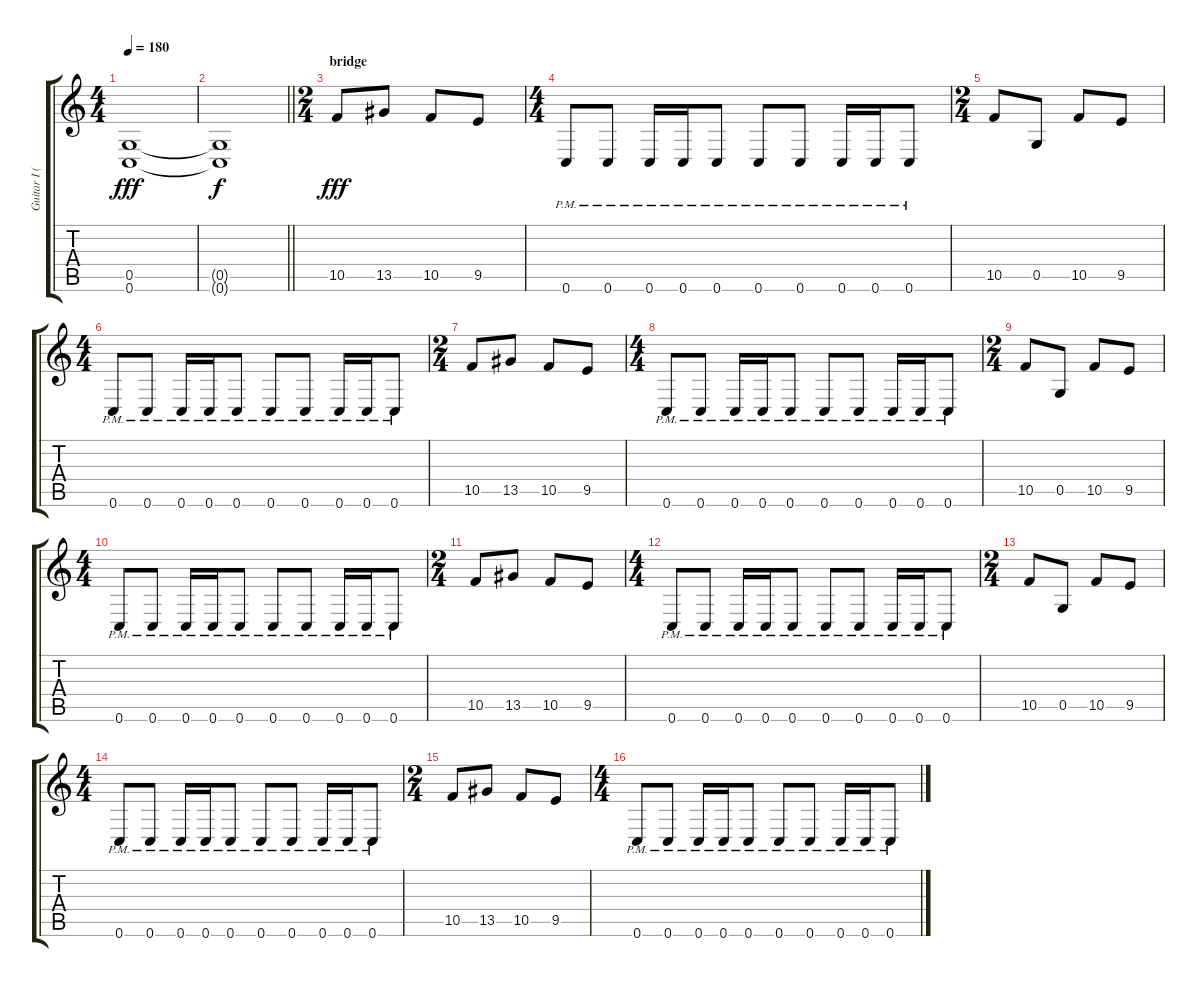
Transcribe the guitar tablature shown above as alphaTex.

\track ("Guitar I (Lead)" "Guitar I (") {instrument distortionguitar}
\staff {score tabs}
\tuning (D4 A3 F3 C3 G2 C2) {hide}
\ts (4 4)
\tempo 180
\clef g2
\ks c
(0.5 0.6).1{dy fff} |
\barLineRight lightlight
(0.5{t} 0.6{t}).1{dy f} |
\ts (2 4)
\section ("" "bridge")
10.5.8{dy fff} 13.5.8 10.5.8 9.5.8 |
\ts (4 4)
0.6{pm}.8 0.6{pm}.8 0.6{pm}.16 0.6{pm}.16 0.6{pm}.8 0.6{pm}.8 0.6{pm}.8 0.6{pm}.16 0.6{pm}.16 0.6{pm}.8 |
\ts (2 4)
10.5.8 0.5.8 10.5.8 9.5.8 |
\ts (4 4)
0.6{pm}.8 0.6{pm}.8 0.6{pm}.16 0.6{pm}.16 0.6{pm}.8 0.6{pm}.8 0.6{pm}.8 0.6{pm}.16 0.6{pm}.16 0.6{pm}.8 |
\ts (2 4)
10.5.8 13.5.8 10.5.8 9.5.8 |
\ts (4 4)
0.6{pm}.8 0.6{pm}.8 0.6{pm}.16 0.6{pm}.16 0.6{pm}.8 0.6{pm}.8 0.6{pm}.8 0.6{pm}.16 0.6{pm}.16 0.6{pm}.8 |
\ts (2 4)
10.5.8 0.5.8 10.5.8 9.5.8 |
\ts (4 4)
0.6{pm}.8 0.6{pm}.8 0.6{pm}.16 0.6{pm}.16 0.6{pm}.8 0.6{pm}.8 0.6{pm}.8 0.6{pm}.16 0.6{pm}.16 0.6{pm}.8 |
\ts (2 4)
10.5.8 13.5.8 10.5.8 9.5.8 |
\ts (4 4)
0.6{pm}.8 0.6{pm}.8 0.6{pm}.16 0.6{pm}.16 0.6{pm}.8 0.6{pm}.8 0.6{pm}.8 0.6{pm}.16 0.6{pm}.16 0.6{pm}.8 |
\ts (2 4)
10.5.8 0.5.8 10.5.8 9.5.8 |
\ts (4 4)
0.6{pm}.8 0.6{pm}.8 0.6{pm}.16 0.6{pm}.16 0.6{pm}.8 0.6{pm}.8 0.6{pm}.8 0.6{pm}.16 0.6{pm}.16 0.6{pm}.8 |
\ts (2 4)
10.5.8 13.5.8 10.5.8 9.5.8 |
\ts (4 4)
0.6{pm}.8 0.6{pm}.8 0.6{pm}.16 0.6{pm}.16 0.6{pm}.8 0.6{pm}.8 0.6{pm}.8 0.6{pm}.16 0.6{pm}.16 0.6{pm}.8
